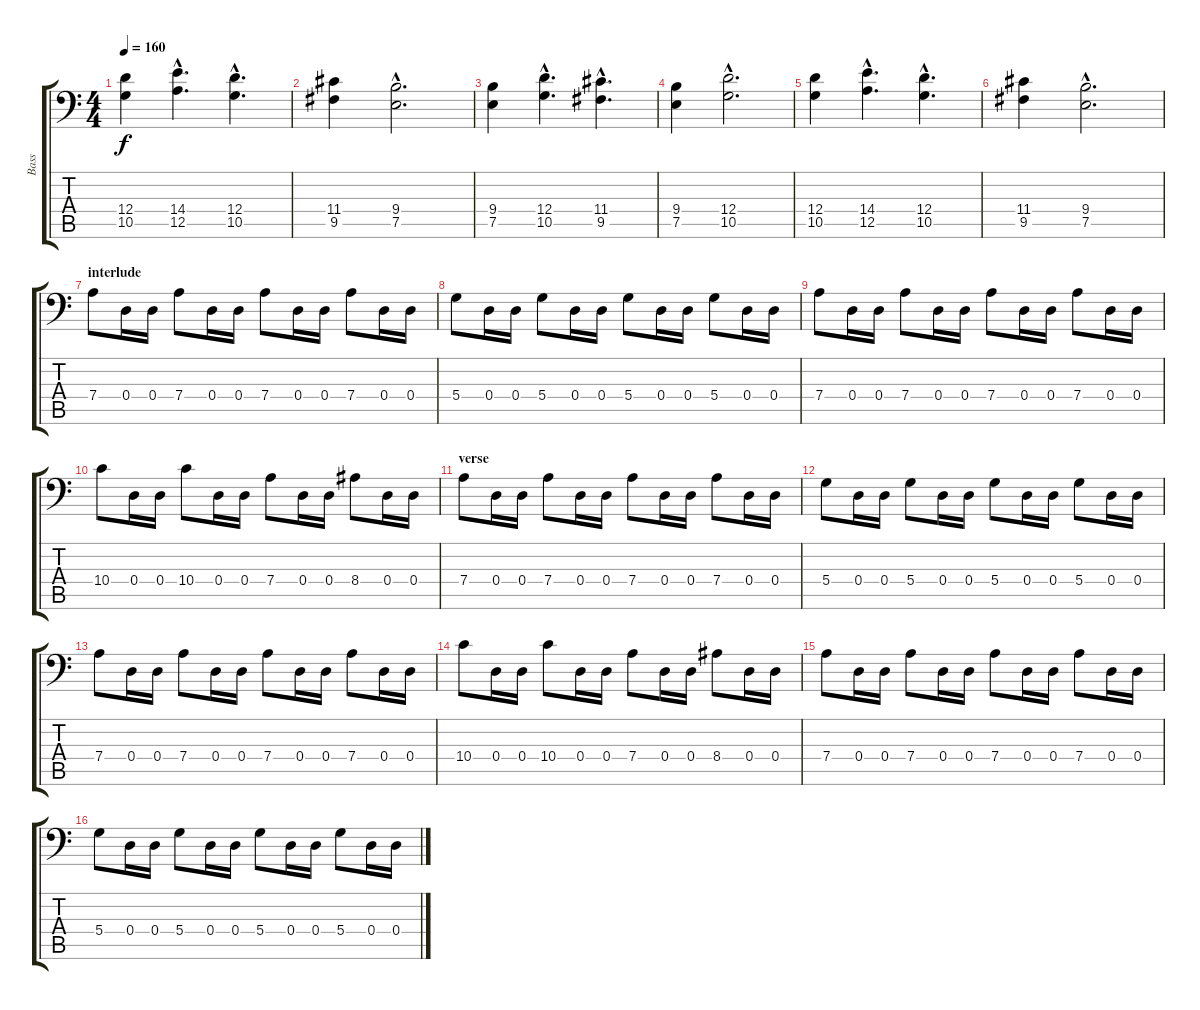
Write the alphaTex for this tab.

\track ("Bass" "Bass") {instrument electricbassfinger}
\staff {score tabs}
\tuning (E3 B2 G2 D2 A1 E1) {hide}
\ts (4 4)
\tempo 160
\clef f4
\ks c
(12.4 10.5).4{dy f} (14.4{hac} 12.5{hac}).4{d} (12.4{hac} 10.5{hac}).4{d} |
(11.4 9.5).4 (9.4{hac} 7.5{hac}).2{d} |
(9.4 7.5).4 (12.4{hac} 10.5{hac}).4{d} (11.4{hac} 9.5{hac}).4{d} |
(9.4 7.5).4 (12.4{hac} 10.5{hac}).2{d} |
(12.4 10.5).4 (14.4{hac} 12.5{hac}).4{d} (12.4{hac} 10.5{hac}).4{d} |
(11.4 9.5).4 (9.4{hac} 7.5{hac}).2{d} |
\section ("" "interlude")
7.4.8 0.4.16 0.4.16 7.4.8 0.4.16 0.4.16 7.4.8 0.4.16 0.4.16 7.4.8 0.4.16 0.4.16 |
5.4.8 0.4.16 0.4.16 5.4.8 0.4.16 0.4.16 5.4.8 0.4.16 0.4.16 5.4.8 0.4.16 0.4.16 |
7.4.8 0.4.16 0.4.16 7.4.8 0.4.16 0.4.16 7.4.8 0.4.16 0.4.16 7.4.8 0.4.16 0.4.16 |
10.4.8 0.4.16 0.4.16 10.4.8 0.4.16 0.4.16 7.4.8 0.4.16 0.4.16 8.4.8 0.4.16 0.4.16 |
\section ("" "verse")
7.4.8 0.4.16 0.4.16 7.4.8 0.4.16 0.4.16 7.4.8 0.4.16 0.4.16 7.4.8 0.4.16 0.4.16 |
5.4.8 0.4.16 0.4.16 5.4.8 0.4.16 0.4.16 5.4.8 0.4.16 0.4.16 5.4.8 0.4.16 0.4.16 |
7.4.8 0.4.16 0.4.16 7.4.8 0.4.16 0.4.16 7.4.8 0.4.16 0.4.16 7.4.8 0.4.16 0.4.16 |
10.4.8 0.4.16 0.4.16 10.4.8 0.4.16 0.4.16 7.4.8 0.4.16 0.4.16 8.4.8 0.4.16 0.4.16 |
7.4.8 0.4.16 0.4.16 7.4.8 0.4.16 0.4.16 7.4.8 0.4.16 0.4.16 7.4.8 0.4.16 0.4.16 |
5.4.8 0.4.16 0.4.16 5.4.8 0.4.16 0.4.16 5.4.8 0.4.16 0.4.16 5.4.8 0.4.16 0.4.16
